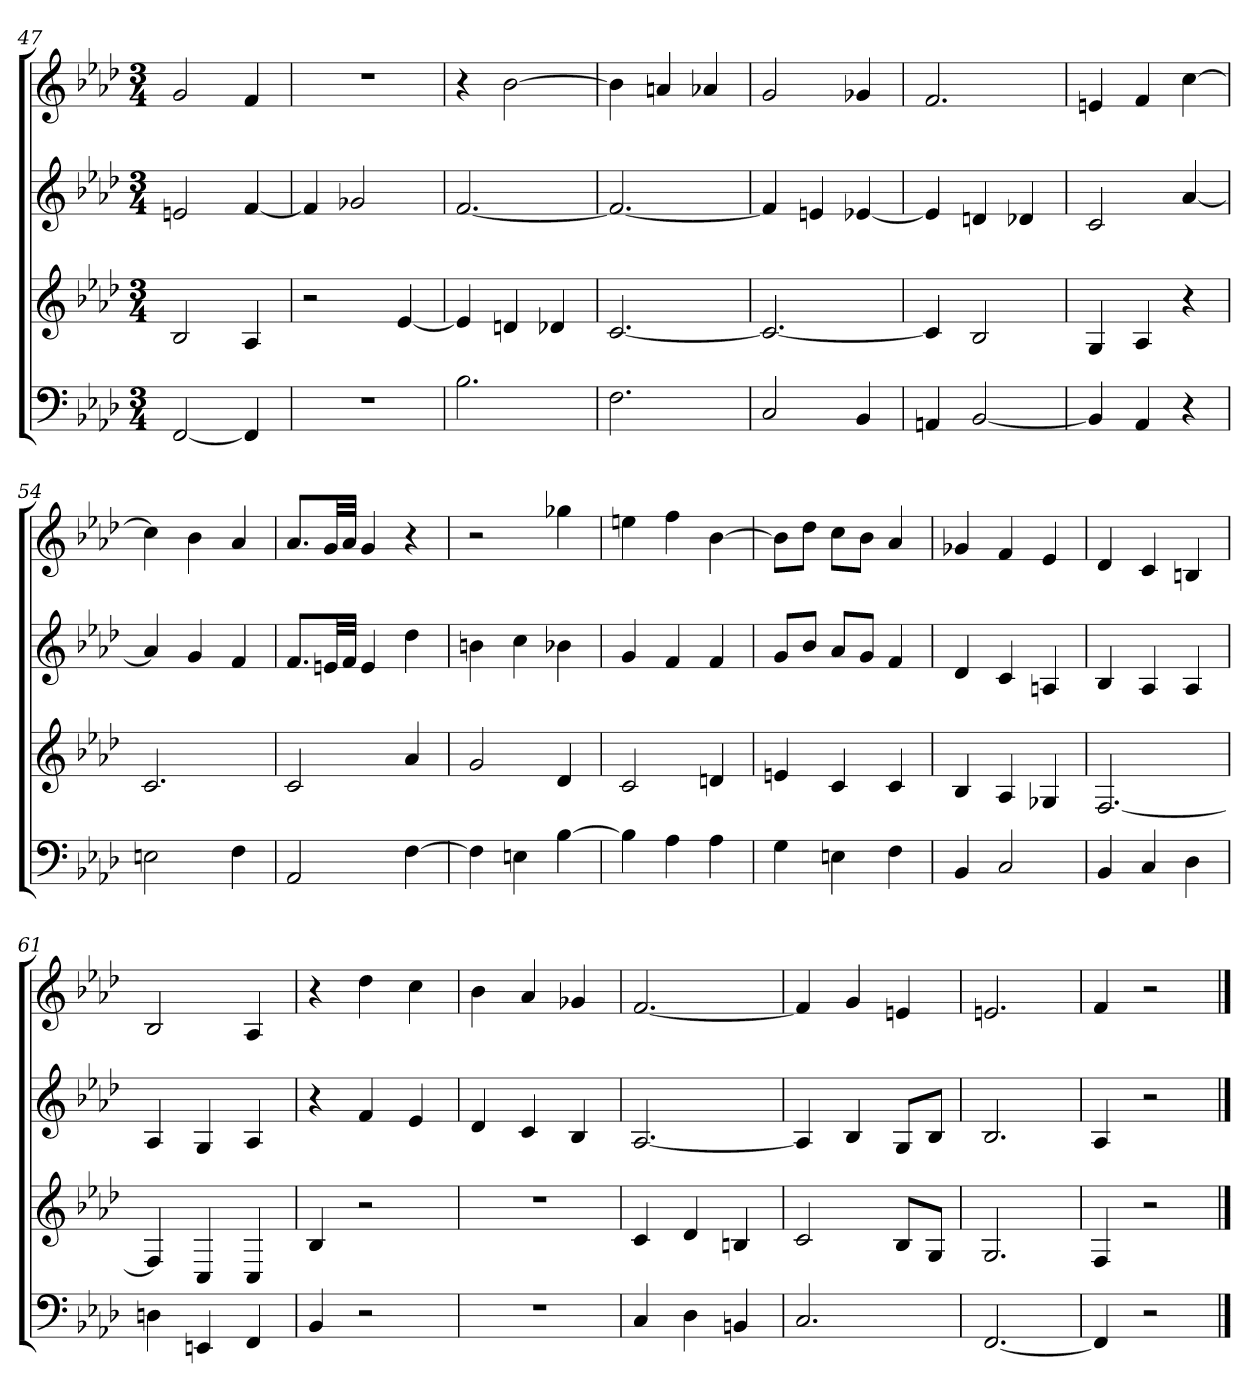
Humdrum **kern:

**kern	**kern	**kern	**kern
*part4	*part3	*part2	*part1
*staff4	*staff3	*staff2	*staff1
*k[b-e-a-d-]	*k[b-e-a-d-]	*k[b-e-a-d-]	*k[b-e-a-d-]
*f:	*f:	*f:	*f:
*M3/4	*M3/4	*M3/4	*M3/4
=47	=47	=47	=47
[2FF	2B-	2en	2g
4FF]	4A-	[4f	4f
=48	=48	=48	=48
2.r	2r	4f]	2.r
.	.	2g-X	.
.	[4e-	.	.
=49	=49	=49	=49
2.B-	4e-]	[2.f	4r
.	4dn	.	[2b-
.	4d-X	.	.
=50	=50	=50	=50
2.F	[2.c	2.f_	4b-]
.	.	.	4an
.	.	.	4a-X
=51	=51	=51	=51
2C	2.c_	4f]	2g
.	.	4en	.
4BB-	.	[4e-X	4g-X
=52	=52	=52	=52
4AAn	4c]	4e-]	2.f
[2BB-	2B-	4dn	.
.	.	4d-X	.
=53	=53	=53	=53
4BB-]	4G	2c	4en
4AA-	4A-	.	4f
4r	4r	[4a-	[4cc
=54	=54	=54	=54
2En	2.c	4a-]	4cc]
.	.	4g	4b-
4F	.	4f	4a-
=55	=55	=55	=55
2AA-	2c	8.fL	8.a-L
.	.	32enLL	32gLL
.	.	32fJJJ	32a-JJJ
.	.	4e	4g
[4F	4a-	4dd-	4r
=56	=56	=56	=56
4F]	2g	4bn	2r
4En	.	4cc	.
[4B-	4d-	4b-X	4gg-X
=57	=57	=57	=57
4B-]	2c	4g	4een
4A-	.	4f	4ff
4A-	4dn	4f	[4b-
=58	=58	=58	=58
4G	4en	8gL	8b-L]
.	.	8b-J	8dd-J
4En	4c	8a-L	8ccL
.	.	8gJ	8b-J
4F	4c	4f	4a-
=59	=59	=59	=59
4BB-	4B-	4d-	4g-X
2C	4A-	4c	4f
.	4G-X	4An	4e-
=60	=60	=60	=60
4BB-	[2.F	4B-	4d-
4C	.	4A-	4c
4D-	.	4A-	4Bn
=61	=61	=61	=61
4Dn	4F]	4A-	2B-
4EEn	4C	4G	.
4FF	4C	4A-	4A-
=62	=62	=62	=62
4BB-	4B-	4r	4r
2r	2r	4f	4dd-
.	.	4e-	4cc
=63	=63	=63	=63
2.r	2.r	4d-	4b-
.	.	4c	4a-
.	.	4B-	4g-X
=64	=64	=64	=64
4C	4c	[2.A-	[2.f
4D-	4d-	.	.
4BBn	4Bn	.	.
=65	=65	=65	=65
2.C	2c	4A-]	4f]
.	.	4B-	4g
.	8B-L	8GL	4en
.	8GJ	8B-J	.
=66	=66	=66	=66
[2.FF	2.G	2.B-	2.en
=67	=67	=67	=67
4FF]	4F	4A-	4f
2r	2r	2r	2r
==	==	==	==
*-	*-	*-	*-
